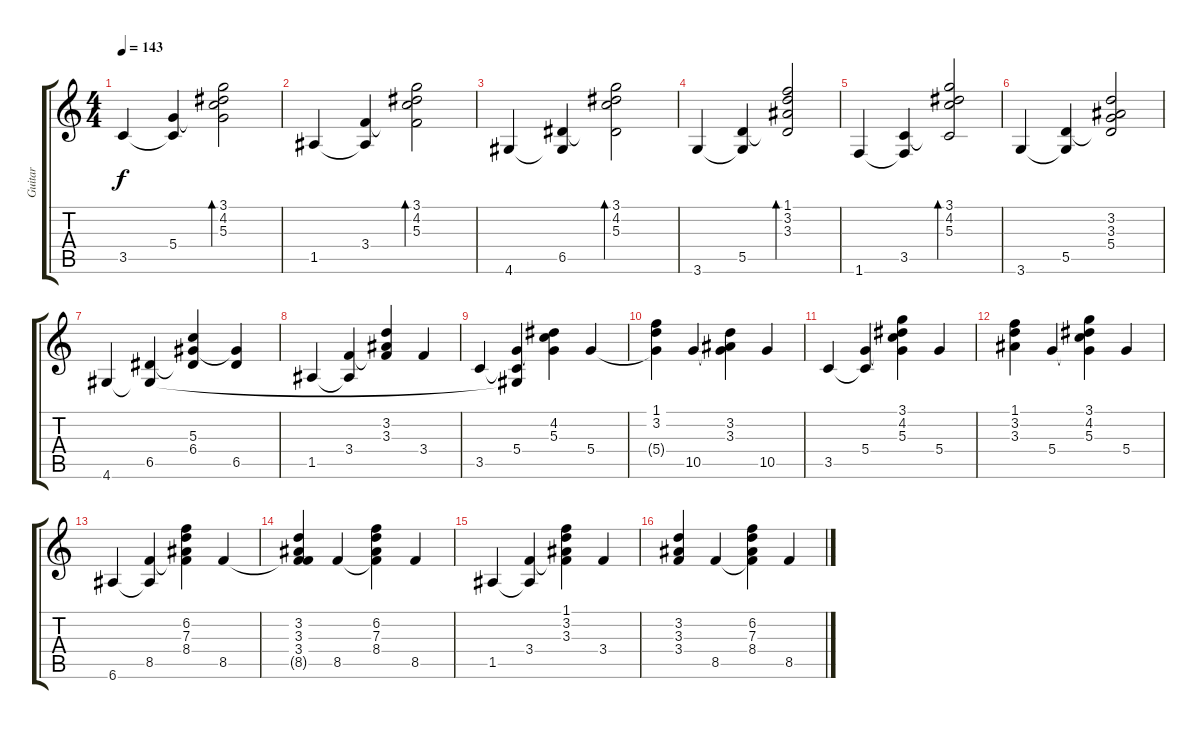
\track ("Guitar" "Guitar") {instrument acousticguitarnylon}
\staff {score tabs}
\tuning (E4 B3 G3 D3 A2 E2) {hide}
\ts (4 4)
\tempo 143
\clef g2
\ks c
3.5.4{dy f} (5.4 3.5{t}).4 (3.1 4.2 5.3 5.4{t}).2{bd 240} |
1.5.4 (3.4 1.5{t}).4 (3.1 4.2 5.3 3.4{t}).2{bd 240} |
4.6.4 (6.5 4.6{t}).4 (3.1 4.2 5.3 6.5{t}).2{bd 240} |
3.6.4 (5.5 3.6{t}).4 (1.1 3.2 3.3 5.5{t}).2{bd 240} |
1.6.4 (3.5 1.6{t}).4 (3.1 4.2 5.3 3.5{t}).2{bd 240} |
3.6.4 (5.5 3.6{t}).4 (3.2 3.3 5.4 5.5{t}).2 |
4.6.4 (6.5 4.6{t}).4 (5.3 6.4 6.5{t}).4 (6.4{t} 6.5).4 |
1.5.4 (3.4 1.5{t}).4 (3.2 3.3 3.4{t}).4 3.4.4 |
3.5.4 (5.4 3.5{t} 4.6{t}).4 (4.2 5.3 5.4{t}).4 5.4.4 |
(1.1 3.2 5.4{t}).4 10.5.4 (3.2 3.3 10.5{t}).4 10.5.4 |
3.5.4 (5.4 3.5{t}).4 (3.1 4.2 5.3 5.4{t}).4 5.4.4 |
(1.1 3.2 3.3).4 5.4.4 (3.1 4.2 5.3 5.4{t}).4 5.4.4 |
6.6.4 (8.5 6.6{t}).4 (6.2 7.3 8.4 8.5{t}).4 8.5.4 |
(3.2 3.3 3.4 8.5{t}).4 8.5.4 (6.2 7.3 8.4 8.5{t}).4 8.5.4 |
1.5.4 (3.4 1.5{t}).4 (1.1 3.2 3.3 3.4{t}).4 3.4.4 |
(3.2 3.3 3.4).4 8.5.4 (6.2 7.3 8.4 8.5{t}).4 8.5.4
